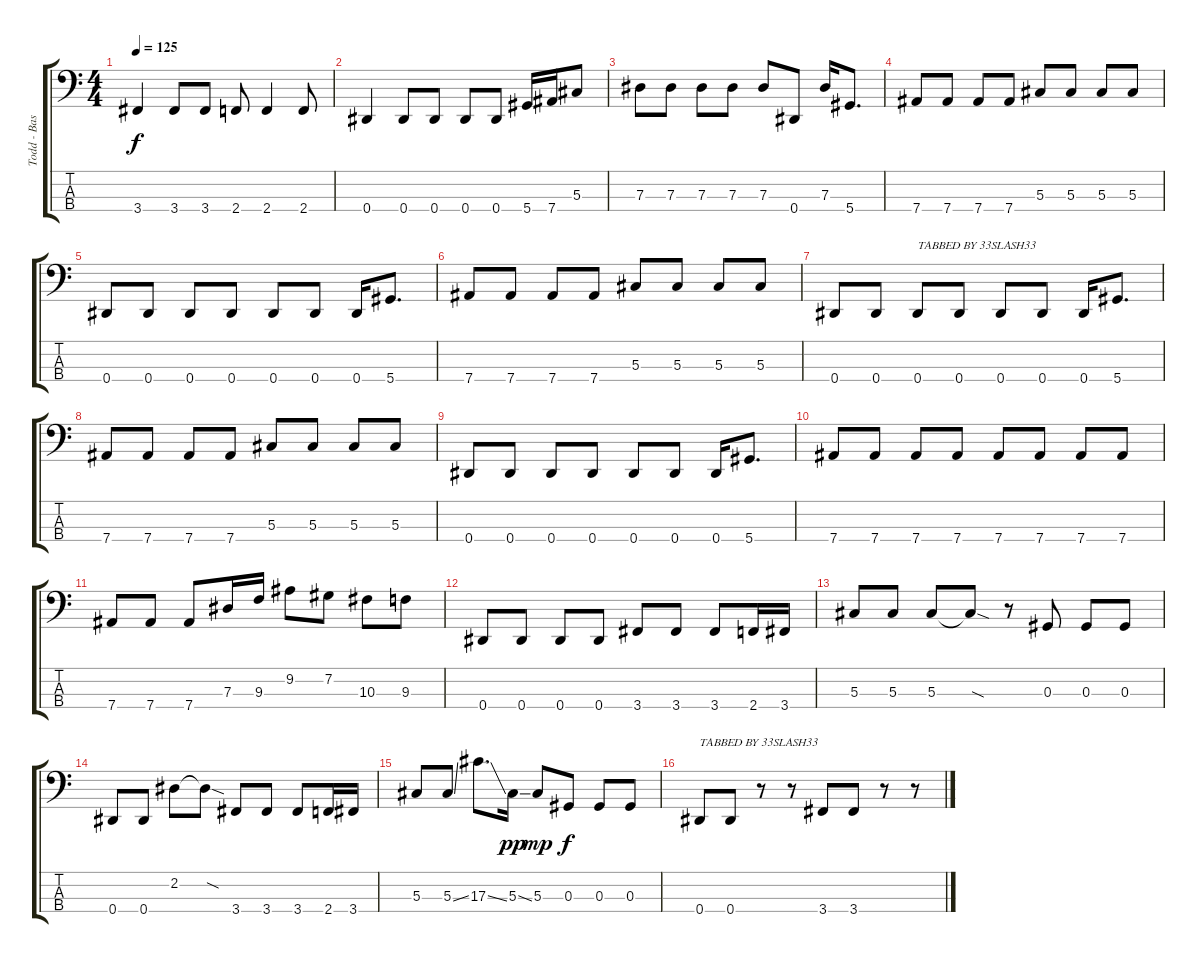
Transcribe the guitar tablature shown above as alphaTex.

\track ("Todd - Bass" "Todd - Bas") {instrument electricbasspick}
\staff {score tabs}
\tuning (Gb2 Db2 Ab1 Eb1) {hide}
\ts (4 4)
\tempo 125
\clef f4
\ks c
3.4.4{dy f} 3.4.8 3.4.8 2.4.8 2.4.4 2.4.8 |
0.4.4 0.4.8 0.4.8 0.4.8 0.4.8 5.4.16 7.4.16 5.3.8 |
7.3.8 7.3.8 7.3.8 7.3.8 7.3.8 0.4.8 7.3.16 5.4.8{d} |
7.4.8 7.4.8 7.4.8 7.4.8 5.3.8 5.3.8 5.3.8 5.3.8 |
0.4.8 0.4.8 0.4.8 0.4.8 0.4.8 0.4.8 0.4.16 5.4.8{d} |
7.4.8 7.4.8 7.4.8 7.4.8 5.3.8 5.3.8 5.3.8 5.3.8 |
0.4.8 0.4.8 0.4.8{txt "TABBED BY 33SLASH33"} 0.4.8 0.4.8 0.4.8 0.4.16 5.4.8{d} |
7.4.8 7.4.8 7.4.8 7.4.8 5.3.8 5.3.8 5.3.8 5.3.8 |
0.4.8 0.4.8 0.4.8 0.4.8 0.4.8 0.4.8 0.4.16 5.4.8{d} |
7.4.8 7.4.8 7.4.8 7.4.8 7.4.8 7.4.8 7.4.8 7.4.8 |
7.4.8 7.4.8 7.4.8 7.3.16 9.3.16 9.2.8 7.2.8 10.3.8 9.3.8 |
0.4.8 0.4.8 0.4.8 0.4.8 3.4.8 3.4.8 3.4.8 2.4.16 3.4.16 |
5.3.8 5.3.8 5.3.8 5.3{sod t}.8 r.8 0.3.8 0.3.8 0.3.8 |
0.4.8 0.4.8 2.2.8 2.2{sod t}.8 3.4.8 3.4.8 3.4.8 2.4.16 3.4.16 |
5.3.8 5.3{ss}.8 17.3{ss}.8{d} 5.3{ss}.16{dy pp} 5.3.8{dy mp} 0.3.8{dy f} 0.3.8 0.3.8 |
0.4.8{txt "TABBED BY 33SLASH33"} 0.4.8 r.8 r.8 3.4.8 3.4.8 r.8 r.8
